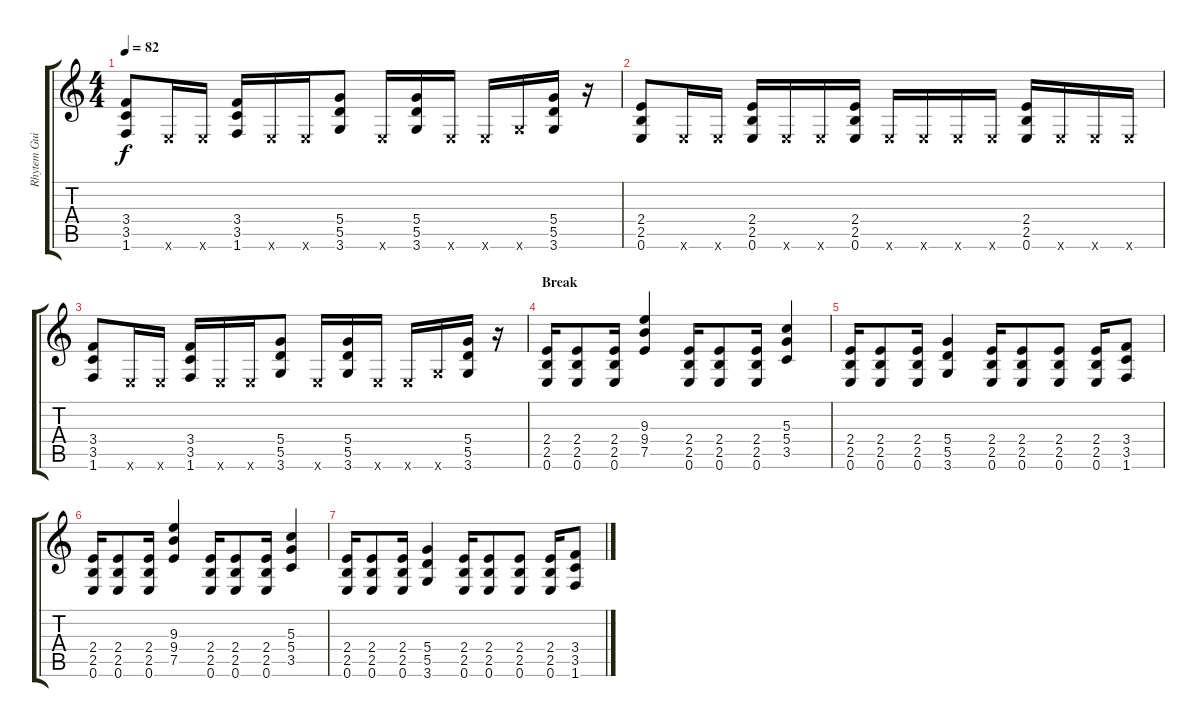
\track ("Rhytem Guitar" "Rhytem Gui") {instrument overdrivenguitar}
\staff {score tabs}
\tuning (E4 B3 G3 D3 A2 E2) {hide}
\ts (4 4)
\tempo 82
\clef g2
\ks c
(3.4 3.5 1.6).8{dy f} 0.6{x}.16 0.6{x}.16 (3.4 3.5 1.6).16 0.6{x}.16 0.6{x}.16 (5.4 5.5 3.6).8 0.6{x}.16 (5.4 5.5 3.6).16 0.6{x}.16 0.6{x}.16 3.6{x}.16 (5.4 5.5 3.6).16 r.16 |
(2.4 2.5 0.6).8 0.6{x}.16 0.6{x}.16 (2.4 2.5 0.6).16 0.6{x}.16 0.6{x}.16 (2.4 2.5 0.6).16 0.6{x}.16 0.6{x}.16 0.6{x}.16 0.6{x}.16 (2.4 2.5 0.6).16 0.6{x}.16 0.6{x}.16 0.6{x}.16 |
(3.4 3.5 1.6).8 0.6{x}.16 0.6{x}.16 (3.4 3.5 1.6).16 0.6{x}.16 0.6{x}.16 (5.4 5.5 3.6).8 0.6{x}.16 (5.4 5.5 3.6).16 0.6{x}.16 0.6{x}.16 3.6{x}.16 (5.4 5.5 3.6).16 r.16 |
\section ("" "Break")
(2.4 2.5 0.6).16 (2.4 2.5 0.6).8 (2.4 2.5 0.6).16 (9.3 9.4 7.5).4 (2.4 2.5 0.6).16 (2.4 2.5 0.6).8 (2.4 2.5 0.6).16 (5.3 5.4 3.5).4 |
(2.4 2.5 0.6).16 (2.4 2.5 0.6).8 (2.4 2.5 0.6).16 (5.4 5.5 3.6).4 (2.4 2.5 0.6).16 (2.4 2.5 0.6).8 (2.4 2.5 0.6).8 (2.4 2.5 0.6).16 (3.4 3.5 1.6).8 |
(2.4 2.5 0.6).16 (2.4 2.5 0.6).8 (2.4 2.5 0.6).16 (9.3 9.4 7.5).4 (2.4 2.5 0.6).16 (2.4 2.5 0.6).8 (2.4 2.5 0.6).16 (5.3 5.4 3.5).4 |
(2.4 2.5 0.6).16 (2.4 2.5 0.6).8 (2.4 2.5 0.6).16 (5.4 5.5 3.6).4 (2.4 2.5 0.6).16 (2.4 2.5 0.6).8 (2.4 2.5 0.6).8 (2.4 2.5 0.6).16 (3.4 3.5 1.6).8
